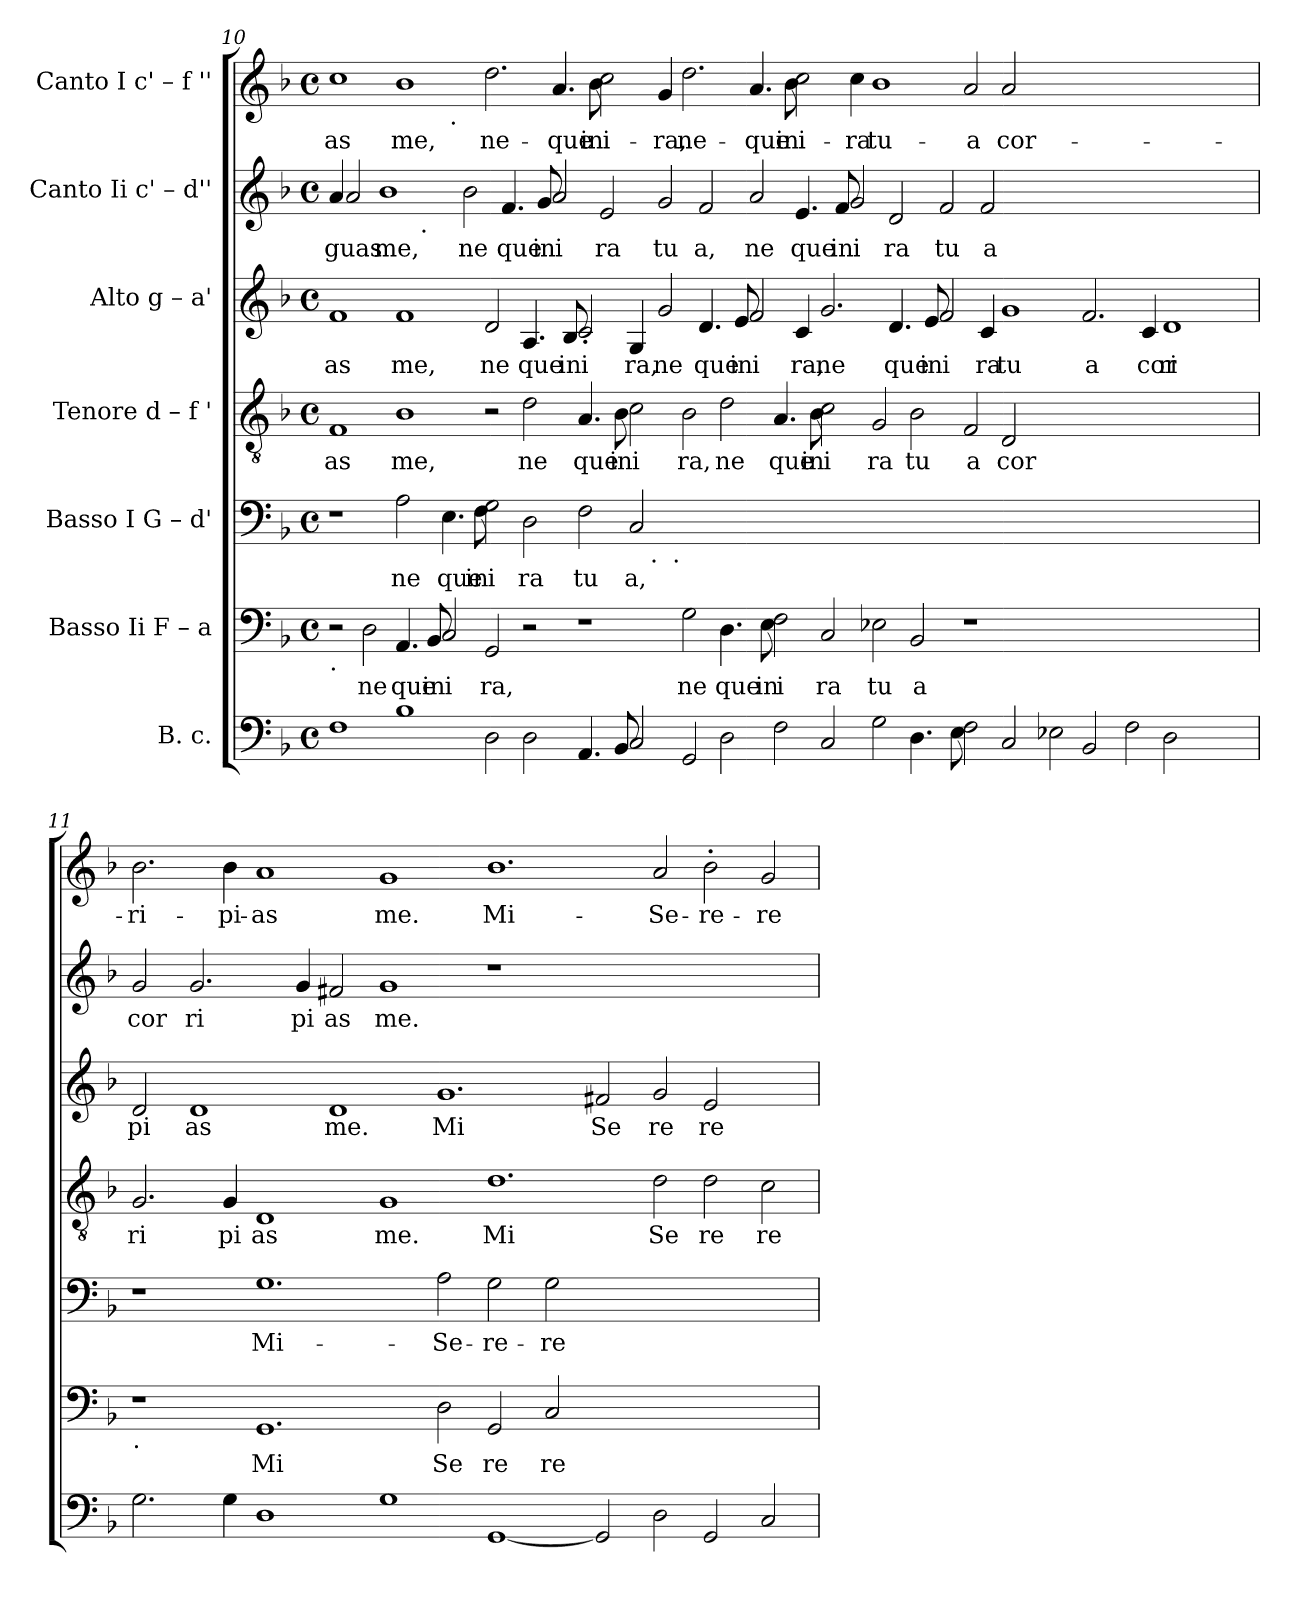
**kern	**kern	**text	**kern	**text	**kern	**text	**kern	**text	**kern	**text	**kern	**text
*part7	*part6	*part6	*part5	*part5	*part4	*part4	*part3	*part3	*part2	*part2	*part1	*part1
*staff7	*staff6	*staff6	*staff5	*staff5	*staff4	*staff4	*staff3	*staff3	*staff2	*staff2	*staff1	*staff1
*I"B. c.	*I"Basso Ii  F – a	*	*I"Basso I  G – d'	*	*I"Tenore  d – f '	*	*I"Alto  g – a'	*	*I"Canto Ii  c' – d''	*	*I"Canto I  c' – f ''	*
!!LO:PB:g=z
*clefF4	*clefF4	*	*clefF4	*	*clefGv2	*	*clefG2	*	*clefG2	*	*clefG2	*
*k[b-]	*k[b-]	*	*k[b-]	*	*k[b-]	*	*k[b-]	*	*k[b-]	*	*k[b-]	*
*F:	*F:	*	*F:	*	*F:	*	*F:	*	*F:	*	*F:	*
*M4/4	*M4/4	*	*M4/4	*	*M4/4	*	*M4/4	*	*M4/4	*	*M4/4	*
*met(c)	*met(c)	*	*met(c)	*	*met(c)	*	*met(c)	*	*met(c)	*	*met(c)	*
=10	=10	=10	=10	=10	=10	=10	=10	=10	=10	=10	=10	=10
!	!	!	!LO:TX:b:t=.	!	!	!	!	!	!	!	!	!
!	!LO:TX:b:t=.	!	!	!	!	!	!	!	!	!	!	!
!	!	!	!	!	!	!LO:LY:b:cj	!	!LO:LY:b:cj	!	!LO:LY:b	!	!LO:LY:b:cj
*	*	*	*^	*	*	*	*	*	*^	*	*^	*
*	*	*	*	*^	*	*	*	*	*	*	*	*	*	*	*
1F	2r	.	1r	1ryy	1ryy	.	1F	as	1f	as	4a/	1ryy	guas	1cc	1ryy	-as
.	.	.	.	.	.	.	.	.	.	.	2a/	.	.	.	.	.
!	!	!LO:LY:b:cj	!	!	!	!	!	!	!	!	!	!	!	!	!	!
.	2D\	ne	.	.	.	.	.	.	.	.	.	.	.	.	.	.
!	!	!	!	!	!	!	!	!	!	!	!	!	!LO:LY:b:cj	!	!	!
.	.	.	.	.	.	.	.	.	.	.	1b-	.	me,	.	.	.
!	!	!LO:LY:b:cj	!	!	!	!LO:LY:b:cj	!	!LO:LY:b:cj	!	!LO:LY:b:cj	!	!	!	!	!	!LO:LY:b:cj
1B-	4.AA/	que	2A\	1ryy	1ryy	ne	1B-	me,	1f	me,	.	4ryy	.	1b-	2ryy	me,
.	.	.	.	.	.	.	.	.	.	.	.	16ryy	.	.	.	.
!	!	!	!	!	!	!	!	!	!	!	!	!LO:TX:b:t=.	!	!	!	!
.	.	.	.	.	.	.	.	.	.	.	.	1ryy	.	.	.	.
!	!	!LO:LY:b:cj	!	!	!	!	!	!	!	!	!	!	!	!	!	!
.	8BB-/	in	.	.	.	.	.	.	.	.	.	.	.	.	.	.
!	!	!LO:LY:b:cj	!	!	!	!LO:LY:b:cj	!	!	!	!	!	!	!	!	!	!
.	2C/	i	4.E\	.	.	que	.	.	.	.	.	.	.	.	16ryy	.
!	!	!	!	!	!	!	!	!	!	!	!	!	!	!	!LO:TX:b:t=.	!
.	.	.	.	.	.	.	.	.	.	.	.	.	.	.	1ryy	.
!	!	!	!	!	!	!	!	!	!	!	!	!	!LO:LY:b:cj	!	!	!
.	.	.	.	.	.	.	.	.	.	.	2b-\	.	ne	.	.	.
!	!	!	!	!	!	!LO:LY:b:cj	!	!	!	!	!	!	!	!	!	!
.	.	.	8F\	.	.	in	.	.	.	.	.	.	.	.	.	.
!	!	!LO:LY:b:cj	!	!	!	!LO:LY:b:cj	!	!	!	!LO:LY:b:cj	!	!	!	!	!	!LO:LY:b:cj
2D\	2GG/	ra,	2G\	1ryy	1ryy	i	2r	.	2d/	ne	.	.	.	2.dd\	.	ne-
!	!	!	!	!	!	!	!	!	!	!	!	!	!LO:LY:b:cj	!	!	!
.	.	.	.	.	.	.	.	.	.	.	4.f/	.	que	.	.	.
.	.	.	.	.	.	.	.	.	.	.	.	1ryy	.	.	.	.
!	!	!	!	!	!	!LO:LY:b:cj	!	!LO:LY:b:cj	!	!LO:LY:b:cj	!	!	!	!	!	!
2D\	2r	.	2D\	.	.	ra	2d\	ne	4.A/	que	.	.	.	.	.	.
.	.	.	.	.	.	.	.	.	.	.	.	.	.	.	1ryy	.
!	!	!	!	!	!	!	!	!	!	!	!	!	!LO:LY:b:cj	!	!	!
.	.	.	.	.	.	.	.	.	.	.	8g/	.	in	.	.	.
!	!	!	!	!	!	!	!	!	!	!	!	!	!LO:LY:b:cj	!	!	!LO:LY:b:cj
.	.	.	.	.	.	.	.	.	.	.	2a/	.	i	4.a/	.	-que
!	!	!	!	!	!	!	!	!	!	!LO:LY:b:cj	!	!	!	!	!	!
.	.	.	.	.	.	.	.	.	8B-/	in	.	.	.	.	.	.
!	!	!	!	!	!	!LO:LY:b:cj	!	!LO:LY:b:cj	!	!LO:LY:b:cj	!	!	!	!	!	!
4.AA/	1r	.	2F\	2ryy	2ryy	tu	4.A/	que	2c'</	i	.	.	.	.	.	.
!	!	!	!	!	!	!	!	!	!	!	!	!	!	!	!	!LO:LY:b:cj
.	.	.	.	.	.	.	.	.	.	.	.	.	.	8b-\	.	in
!	!	!	!	!	!	!	!	!	!	!	!	!	!LO:LY:b:cj	!	!	!LO:LY:b:cj
.	.	.	.	.	.	.	.	.	.	.	2e/	.	ra	2cc\	.	i-
.	.	.	.	.	.	.	.	.	.	.	.	1ryy	.	.	.	.
!	!	!	!	!	!	!	!	!LO:LY:b:cj	!	!	!	!	!	!	!	!
8BB-/	.	.	.	.	.	.	8B-\	in	.	.	.	.	.	.	.	.
!	!	!	!	!	!	!LO:LY:b:cj	!	!LO:LY:b:cj	!	!LO:LY:b:cj	!	!	!	!	!	!
2C/	.	.	2C/	8ryy	4ryy	a,	2c\	i	4G/	ra,	.	.	.	.	.	.
.	.	.	.	.	.	.	.	.	.	.	.	.	.	.	1ryy	.
.	.	.	.	32.ryy	.	.	.	.	.	.	.	.	.	.	.	.
!	!	!	!	!LO:TX:b:t=.	!	!	!	!	!	!	!	!	!	!	!	!
.	.	.	.	1ryy	.	.	.	.	.	.	.	.	.	.	.	.
!	!	!	!	!	!	!	!	!	!	!LO:LY:b:cj	!	!	!LO:LY:b:cj	!	!	!LO:LY:b:cj
.	.	.	.	.	8ryy	.	.	.	2g/	ne	2g/	.	tu	4g/	.	-ra,
.	.	.	.	.	64ryy	.	.	.	.	.	.	.	.	.	.	.
!	!	!	!	!	!LO:TX:b:t=.	!	!	!	!	!	!	!	!	!	!	!
.	.	.	.	.	1ryy	.	.	.	.	.	.	.	.	.	.	.
!	!	!LO:LY:b:cj	!	!	!	!	!	!LO:LY:b:cj	!	!	!	!	!	!	!	!LO:LY:b:cj
2GG/	2G\	ne	00ryy	.	.	.	2B-\	ra,	.	.	.	.	.	2.dd\	.	ne-
!	!	!	!	!	!	!	!	!	!	!LO:LY:b:cj	!	!	!LO:LY:b:cj	!	!	!
.	.	.	.	.	.	.	.	.	4.d/	que	2f/	.	a,	.	.	.
.	.	.	.	.	.	.	.	.	.	.	.	1ryy	.	.	.	.
!	!	!LO:LY:b:cj	!	!	!	!	!	!LO:LY:b:cj	!	!	!	!	!	!	!	!
2D\	4.D\	que	.	.	.	.	2d\	ne	.	.	.	.	.	.	.	.
.	.	.	.	.	.	.	.	.	.	.	.	.	.	.	1ryy	.
!	!	!	!	!	!	!	!	!	!	!LO:LY:b:cj	!	!	!	!	!	!
.	.	.	.	.	.	.	.	.	8e/	in	.	.	.	.	.	.
.	.	.	.	1ryy	.	.	.	.	.	.	.	.	.	.	.	.
!	!	!	!	!	!	!	!	!	!	!LO:LY:b:cj	!	!	!LO:LY:b:cj	!	!	!LO:LY:b:cj
.	.	.	.	.	.	.	.	.	2f/	i	2a/	.	ne	4.a/	.	-que
!	!	!LO:LY:b:cj	!	!	!	!	!	!	!	!	!	!	!	!	!	!
.	8E\	in	.	.	.	.	.	.	.	.	.	.	.	.	.	.
.	.	.	.	.	1ryy	.	.	.	.	.	.	.	.	.	.	.
!	!	!LO:LY:b:cj	!	!	!	!	!	!LO:LY:b:cj	!	!	!	!	!	!	!	!
2F\	2F\	i	.	.	.	.	4.A/	que	.	.	.	.	.	.	.	.
!	!	!	!	!	!	!	!	!	!	!	!	!	!	!	!	!LO:LY:b:cj
.	.	.	.	.	.	.	.	.	.	.	.	.	.	8b-\	.	in
!	!	!	!	!	!	!	!	!	!	!LO:LY:b:cj	!	!	!LO:LY:b:cj	!	!	!LO:LY:b:cj
.	.	.	.	.	.	.	.	.	4c/	ra,	4.e/	.	que	2cc\	.	i-
.	.	.	.	.	.	.	.	.	.	.	.	1ryy	.	.	.	.
!	!	!	!	!	!	!	!	!LO:LY:b:cj	!	!	!	!	!	!	!	!
.	.	.	.	.	.	.	8B-\	in	.	.	.	.	.	.	.	.
!	!	!LO:LY:b:cj	!	!	!	!	!	!LO:LY:b:cj	!	!LO:LY:b:cj	!	!	!	!	!	!
2C/	2C/	ra	.	.	.	.	2c\	i	2.g/	ne	.	.	.	.	.	.
.	.	.	.	.	.	.	.	.	.	.	.	.	.	.	1ryy	.
!	!	!	!	!	!	!	!	!	!	!	!	!	!LO:LY:b:cj	!	!	!
.	.	.	.	.	.	.	.	.	.	.	8f/	.	in	.	.	.
.	.	.	.	1ryy	.	.	.	.	.	.	.	.	.	.	.	.
!	!	!	!	!	!	!	!	!	!	!	!	!	!LO:LY:b:cj	!	!	!LO:LY:b:cj
.	.	.	.	.	.	.	.	.	.	.	2g/	.	i	4cc\	.	-ra
.	.	.	.	.	1ryy	.	.	.	.	.	.	.	.	.	.	.
!	!	!LO:LY:b:cj	!	!	!	!	!	!LO:LY:b:cj	!	!	!	!	!	!	!	!LO:LY:b:cj
2G\	2E-X\	tu	.	.	.	.	2G/	ra	.	.	.	.	.	1b-	.	tu-
!	!	!	!	!	!	!	!	!	!	!LO:LY:b:cj	!	!	!LO:LY:b:cj	!	!	!
.	.	.	.	.	.	.	.	.	4.d/	que	2d/	.	ra	.	.	.
.	.	.	.	.	.	.	.	.	.	.	.	1ryy	.	.	.	.
!	!	!LO:LY:b:cj	!	!	!	!	!	!LO:LY:b:cj	!	!	!	!	!	!	!	!
4.D\	2BB-/	a	.	.	.	.	2B-\	tu	.	.	.	.	.	.	.	.
.	.	.	.	.	.	.	.	.	.	.	.	.	.	.	1ryy	.
!	!	!	!	!	!	!	!	!	!	!LO:LY:b:cj	!	!	!	!	!	!
.	.	.	.	.	.	.	.	.	8e/	in	.	.	.	.	.	.
.	.	.	.	1ryy	.	.	.	.	.	.	.	.	.	.	.	.
!	!	!	!	!	!	!	!	!	!	!LO:LY:b:cj	!	!	!LO:LY:b:cj	!	!	!
.	.	.	.	.	.	.	.	.	2f/	i	2f/	.	tu	.	.	.
8E\	.	.	.	.	.	.	.	.	.	.	.	.	.	.	.	.
.	.	.	.	.	1ryy	.	.	.	.	.	.	.	.	.	.	.
!	!	!	!	!	!	!	!	!LO:LY:b:cj	!	!	!	!	!	!	!	!LO:LY:b:cj
2F\	1r	.	.	.	.	.	2F/	a	.	.	.	.	.	2a/	.	-a
!	!	!	!	!	!	!	!	!	!	!LO:LY:b:cj	!	!	!LO:LY:b:cj	!	!	!
.	.	.	.	.	.	.	.	.	4c/	ra	2f/	.	a	.	.	.
.	.	.	.	.	.	.	.	.	.	.	.	1ryy	.	.	.	.
!	!	!	!	!	!	!	!	!LO:LY:b:cj	!	!LO:LY:b:cj	!	!	!	!	!	!LO:LY:b:cj
2C/	.	.	.	.	.	.	2D/	cor	1g	tu	.	.	.	2a/	.	cor-
.	.	.	.	.	.	.	.	.	.	.	.	.	.	.	1ryy	.
.	.	.	.	1ryy	.	.	.	.	.	.	.	.	.	.	.	.
.	.	.	.	.	.	.	.	.	.	.	0ryy	.	.	.	.	.
.	.	.	.	.	1ryy	.	.	.	.	.	.	.	.	.	.	.
2E-X\	0ryy	.	0ryy	.	.	.	0ryy	.	.	.	.	.	.	0ryy	.	.
.	.	.	.	.	.	.	.	.	.	.	.	1ryy	.	.	.	.
!	!	!	!	!	!	!	!	!	!	!LO:LY:b:cj	!	!	!	!	!	!
2BB-/	.	.	.	.	.	.	.	.	2.f/	a	.	.	.	.	.	.
.	.	.	.	.	.	.	.	.	.	.	.	.	.	.	1ryy	.
.	.	.	.	1ryy	.	.	.	.	.	.	.	.	.	.	.	.
.	.	.	.	.	1ryy	.	.	.	.	.	.	.	.	.	.	.
2F\	.	.	.	.	.	.	.	.	.	.	.	.	.	.	.	.
!	!	!	!	!	!	!	!	!	!	!LO:LY:b:cj	!	!	!	!	!	!
.	.	.	.	.	.	.	.	.	4c/	cor	.	.	.	.	.	.
.	.	.	.	.	.	.	.	.	.	.	.	1ryy	.	.	.	.
!	!	!	!	!	!	!	!	!	!	!LO:LY:b:cj	!	!	!	!	!	!
2D\	.	.	.	.	.	.	.	.	1d	ri	.	.	.	.	.	.
.	.	.	.	.	.	.	.	.	.	.	.	.	.	.	2...ryy	.
.	.	.	.	2ryy	.	.	.	.	.	.	.	.	.	.	.	.
.	.	.	.	.	.	.	.	.	.	.	2.ryy	.	.	.	.	.
.	.	.	.	.	2ryy	.	.	.	.	.	.	.	.	.	.	.
2ryy	2ryy	.	2ryy	.	.	.	2ryy	.	.	.	.	.	.	2ryy	.	.
.	.	.	.	4ryy	.	.	.	.	.	.	.	.	.	.	.	.
.	.	.	.	.	.	.	.	.	.	.	.	8.ryy	.	.	.	.
.	.	.	.	.	16..ryy	.	.	.	.	.	.	.	.	.	.	.
.	.	.	.	16ryy	.	.	.	.	.	.	.	.	.	.	.	.
.	.	.	.	64ryy	.	.	.	.	.	.	.	.	.	.	.	.
!!LO:LB:g=z
=11	=11	=11	=11	=11	=11	=11	=11	=11	=11	=11	=11	=11	=11	=11	=11	=11
!	!	!	!LO:TX:b:t=.	!	!	!	!	!	!	!	!	!	!	!	!	!
!	!LO:TX:b:t=.	!	!	!	!	!	!	!	!	!	!	!	!	!	!	!
!	!	!	!	!	!	!	!	!LO:LY:b:cj	!	!LO:LY:b:cj	!	!	!LO:LY:b:cj	!	!	!LO:LY:b:cj
*	*	*	*	*	*	*	*	*	*	*	*v	*v	*	*	*	*
*	*	*	*v	*v	*v	*	*^	*	*	*	*	*	*v	*v	*
2.G\	1r	.	1r	.	2.G/	32ryy	ri	2d/	pi	2g/	cor	2.b-\	-ri-
.	.	.	.	.	.	1ryy	.	.	.	.	.	.	.
!	!	!	!	!	!	!	!	!	!LO:LY:b:cj	!	!LO:LY:b:cj	!	!
.	.	.	.	.	.	.	.	1d	as	2.g/	ri	.	.
!	!	!	!	!	!	!	!LO:LY:b:cj	!	!	!	!	!	!LO:LY:b:cj
4G\	.	.	.	.	4G/	.	pi	.	.	.	.	4b-\	-pi-
!	!	!LO:LY:b:cj	!	!LO:LY:b:cj	!	!	!LO:LY:b:cj	!	!	!	!	!	!LO:LY:b:cj
1D	1.GG	Mi	1.G	Mi-	1D	.	as	.	.	.	.	1a	-as
.	.	.	.	.	.	1ryy	.	.	.	.	.	.	.
!	!	!	!	!	!	!	!	!	!	!	!LO:LY:b:cj	!	!
.	.	.	.	.	.	.	.	.	.	4g/	pi	.	.
!	!	!	!	!	!	!	!	!	!LO:LY:b:cj	!	!LO:LY:b:cj	!	!
.	.	.	.	.	.	.	.	1d	me.	2f#X/	as	.	.
!	!	!	!	!	!	!	!LO:LY:b:cj	!	!	!	!LO:LY:b:cj	!	!LO:LY:b:cj
1G	.	.	.	.	1G	.	me.	.	.	1g	me.	1g	me.
.	.	.	.	.	.	1ryy	.	.	.	.	.	.	.
!	!	!LO:LY:b:cj	!	!LO:LY:b:cj	!	!	!	!	!LO:LY:b:cj	!	!	!	!
.	2D\	Se	2A\	-Se-	.	.	.	1.g	Mi	.	.	.	.
!	!	!LO:LY:b:cj	!	!LO:LY:b:cj	!	!	!LO:LY:b:cj	!	!	!	!	!	!LO:LY:b:cj
[<1GG	2GG/	re	2G\	-re-	1.d	.	Mi	.	.	1r	.	1.b-	Mi-
.	.	.	.	.	.	1ryy	.	.	.	.	.	.	.
!	!	!LO:LY:b:cj	!	!LO:LY:b:cj	!	!	!	!	!	!	!	!	!
.	2C/	re	2G\	-re	.	.	.	.	.	.	.	.	.
!	!	!	!	!	!	!	!	!	!LO:LY:b:cj	!	!	!	!
2GG/]	0ryy	.	0ryy	.	.	.	.	2f#X/	Se	0ryy	.	.	.
.	.	.	.	.	.	1ryy	.	.	.	.	.	.	.
!	!	!	!	!	!	!	!LO:LY:b:cj	!	!LO:LY:b:cj	!	!	!	!LO:LY:b:cj
2D\	.	.	.	.	2d\	.	Se	2g/	re	.	.	2a/	-Se-
!	!	!	!	!	!	!	!LO:LY:b:cj	!	!LO:LY:b:cj	!	!	!	!LO:LY:b:cj
2GG/	.	.	.	.	2d\	.	re	2e/	re	.	.	2b-'<\	-re-
.	.	.	.	.	.	2ryy	.	.	.	.	.	.	.
!	!	!	!	!	!	!	!LO:LY:b:cj	!	!	!	!	!	!LO:LY:b:cj
2C/	.	.	.	.	2c\	.	re	2ryy	.	.	.	2g/	-re
.	.	.	.	.	.	4...ryy	.	.	.	.	.	.	.
*	*	*	*	*	*v	*v	*	*	*	*	*	*	*
=	=	=	=	=	=	=	=	=	=	=	=	=
*-	*-	*-	*-	*-	*-	*-	*-	*-	*-	*-	*-	*-
